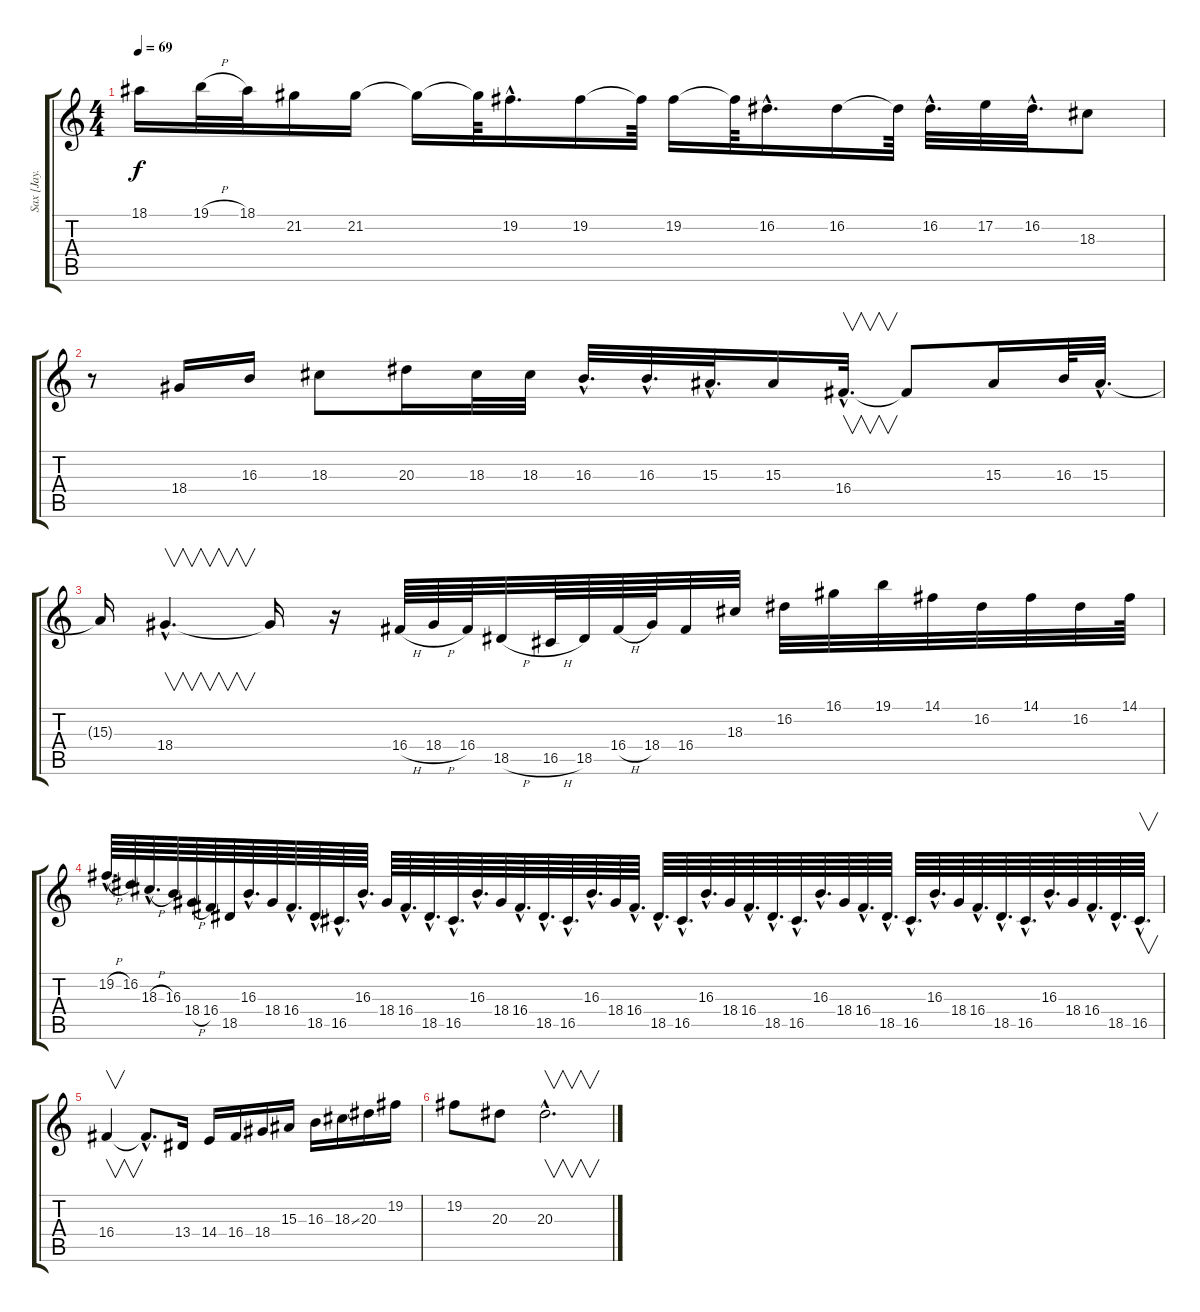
\track ("Sax [Jay. Beckenstein]" "Sax [Jay. ") {instrument sopranosax}
\staff {score tabs}
\tuning (E4 B3 G3 D3 A2 E2) {hide}
\ts (4 4)
\tempo 69
\clef g2
\ks c
18.1.16{dy f} 19.1{h}.32 18.1.32 21.2.16 21.2.16 21.2{t}.16 21.2{t}.64 19.2{hac}.16{d} 19.2.16 19.2{t}.64 19.2.16 19.2{t}.64 16.2{hac}.16{d} 16.2.16 16.2{t}.64 16.2{hac}.32{d} 17.2.32 16.2{hac}.32{d} 18.3.8 |
r.8 18.4.16 16.3.16 18.3.8 20.3.16 18.3.32 18.3.32 16.3{hac}.32{d} 16.3{hac}.32{d} 15.3{hac}.32{d} 15.3.16 16.4{hac}.32{v d} 16.4{t}.8 15.3.16 16.3.64 15.3{hac}.32{d} |
15.3{t}.16 18.4{hac}.4{v d} 18.4{t}.16 r.16 16.4{h}.64 18.4{h}.64 16.4.64 18.5{h}.32 16.5{h}.64 18.5.64 16.4{h}.64 18.4.64 16.4.32 18.3.32 16.2.32 16.1.32 19.1.32 14.1.32 16.2.32 14.1.32 16.2.32 14.1.64 |
19.2{h hac}.64{d} 16.2.64 18.3{h hac}.64{d} 16.3.64 18.4{h}.64 16.4.64 18.5.64 16.3{hac}.64{d} 18.4.64 16.4{hac}.64{d} 18.5{hac}.64{d} 16.5{hac}.64{d} 16.3{hac}.64{d} 18.4.64 16.4{hac}.64{d} 18.5{hac}.64{d} 16.5{hac}.64{d} 16.3{hac}.64{d} 18.4.64 16.4{hac}.64{d} 18.5{hac}.64{d} 16.5{hac}.64{d} 16.3{hac}.64{d} 18.4.64 16.4{hac}.64{d} 18.5{hac}.64{d} 16.5{hac}.64{d} 16.3{hac}.64{d} 18.4.64 16.4{hac}.64{d} 18.5{hac}.64{d} 16.5{hac}.64{d} 16.3{hac}.64{d} 18.4.64 16.4{hac}.64{d} 18.5{hac}.64{d} 16.5{hac}.64{d} 16.3{hac}.64{d} 18.4.64 16.4{hac}.64{d} 18.5{hac}.64{d} 16.5{hac}.64{d} 16.3{hac}.64{d} 18.4.64 16.4{hac}.64{d} 18.5{hac}.64{d} 16.5{hac}.64{v d} |
16.4.4{v} 16.4{hac t}.8{d} 13.4.16 14.4.16 16.4.16 18.4.16 15.3.16 16.3.16 18.3{ss}.16 20.3.16 19.2.16 |
19.2.8 20.3.8 20.3{hac}.2{v d}
